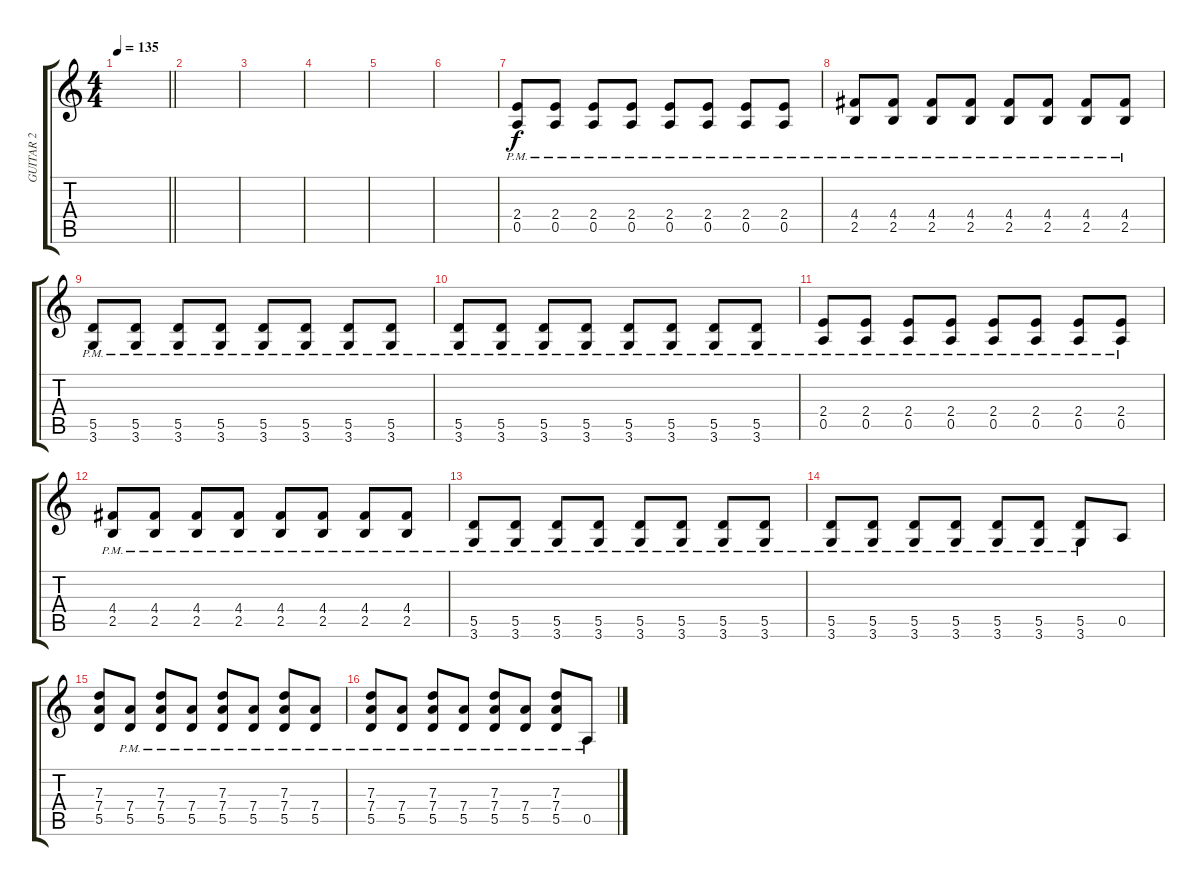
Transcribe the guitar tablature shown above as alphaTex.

\track ("GUITAR 2" "GUITAR 2") {instrument overdrivenguitar}
\staff {score tabs}
\tuning (E4 B3 G3 D3 A2 E2) {hide}
\ts (4 4)
\tempo 135
\clef g2
\barLineRight lightlight
\ks c
|
|
|
|
|
|
(2.4{pm} 0.5{pm}).8 (2.4{pm} 0.5{pm}).8 (2.4{pm} 0.5{pm}).8 (2.4{pm} 0.5{pm}).8 (2.4{pm} 0.5{pm}).8 (2.4{pm} 0.5{pm}).8 (2.4{pm} 0.5{pm}).8 (2.4{pm} 0.5{pm}).8 |
(4.4{pm} 2.5{pm}).8 (4.4{pm} 2.5{pm}).8 (4.4{pm} 2.5{pm}).8 (4.4{pm} 2.5{pm}).8 (4.4{pm} 2.5{pm}).8 (4.4{pm} 2.5{pm}).8 (4.4{pm} 2.5{pm}).8 (4.4{pm} 2.5{pm}).8 |
(5.5{pm} 3.6{pm}).8 (5.5{pm} 3.6{pm}).8 (5.5{pm} 3.6{pm}).8 (5.5{pm} 3.6{pm}).8 (5.5{pm} 3.6{pm}).8 (5.5{pm} 3.6{pm}).8 (5.5{pm} 3.6{pm}).8 (5.5{pm} 3.6{pm}).8 |
(5.5{pm} 3.6{pm}).8 (5.5{pm} 3.6{pm}).8 (5.5{pm} 3.6{pm}).8 (5.5{pm} 3.6{pm}).8 (5.5{pm} 3.6{pm}).8 (5.5{pm} 3.6{pm}).8 (5.5{pm} 3.6{pm}).8 (5.5{pm} 3.6{pm}).8 |
(2.4{pm} 0.5{pm}).8 (2.4{pm} 0.5{pm}).8 (2.4{pm} 0.5{pm}).8 (2.4{pm} 0.5{pm}).8 (2.4{pm} 0.5{pm}).8 (2.4{pm} 0.5{pm}).8 (2.4{pm} 0.5{pm}).8 (2.4{pm} 0.5{pm}).8 |
(4.4{pm} 2.5{pm}).8 (4.4{pm} 2.5{pm}).8 (4.4{pm} 2.5{pm}).8 (4.4{pm} 2.5{pm}).8 (4.4{pm} 2.5{pm}).8 (4.4{pm} 2.5{pm}).8 (4.4{pm} 2.5{pm}).8 (4.4{pm} 2.5{pm}).8 |
(5.5{pm} 3.6{pm}).8 (5.5{pm} 3.6{pm}).8 (5.5{pm} 3.6{pm}).8 (5.5{pm} 3.6{pm}).8 (5.5{pm} 3.6{pm}).8 (5.5{pm} 3.6{pm}).8 (5.5{pm} 3.6{pm}).8 (5.5{pm} 3.6{pm}).8 |
(5.5{pm} 3.6{pm}).8 (5.5{pm} 3.6{pm}).8 (5.5{pm} 3.6{pm}).8 (5.5{pm} 3.6{pm}).8 (5.5{pm} 3.6{pm}).8 (5.5{pm} 3.6{pm}).8 (5.5{pm} 3.6{pm}).8 0.5.8 |
(7.3 7.4 5.5).8 (7.4{pm} 5.5{pm}).8 (7.3{pm} 7.4{pm} 5.5{pm}).8 (7.4{pm} 5.5{pm}).8 (7.3{pm} 7.4{pm} 5.5{pm}).8 (7.4{pm} 5.5{pm}).8 (7.3{pm} 7.4{pm} 5.5{pm}).8 (7.4{pm} 5.5{pm}).8 |
(7.3{pm} 7.4{pm} 5.5{pm}).8 (7.4{pm} 5.5{pm}).8 (7.3{pm} 7.4{pm} 5.5{pm}).8 (7.4{pm} 5.5{pm}).8 (7.3{pm} 7.4{pm} 5.5{pm}).8 (7.4{pm} 5.5{pm}).8 (7.3{pm} 7.4{pm} 5.5{pm}).8 0.5{pm}.8
